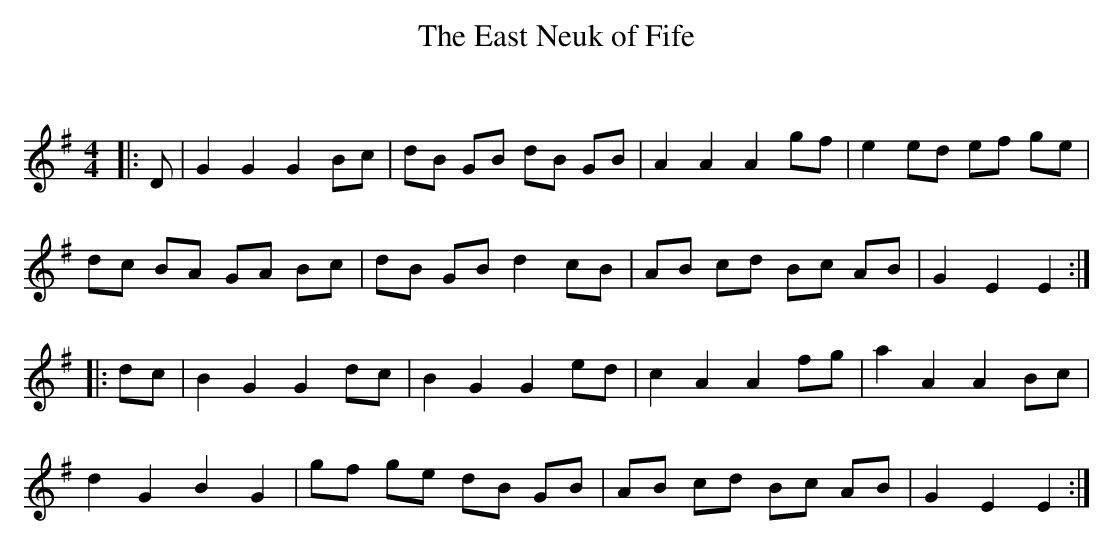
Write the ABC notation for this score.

X:1
T: The East Neuk of Fife
C:
Q: 232
K:Em
M:4/4
L:1/8
|:D|G2 G2 G2 Bc|dB GB dB GB|A2 A2 A2 gf|e2 ed ef ge|
dc BA GA Bc|dB GB d2 cB|AB cd Bc AB|G2 E2 E2:|
|:dc|B2 G2 G2 dc|B2 G2 G2 ed|c2 A2 A2 fg|a2 A2 A2 Bc|
d2 G2 B2 G2|gf ge dB GB|AB cd Bc AB|G2 E2 E2:|
